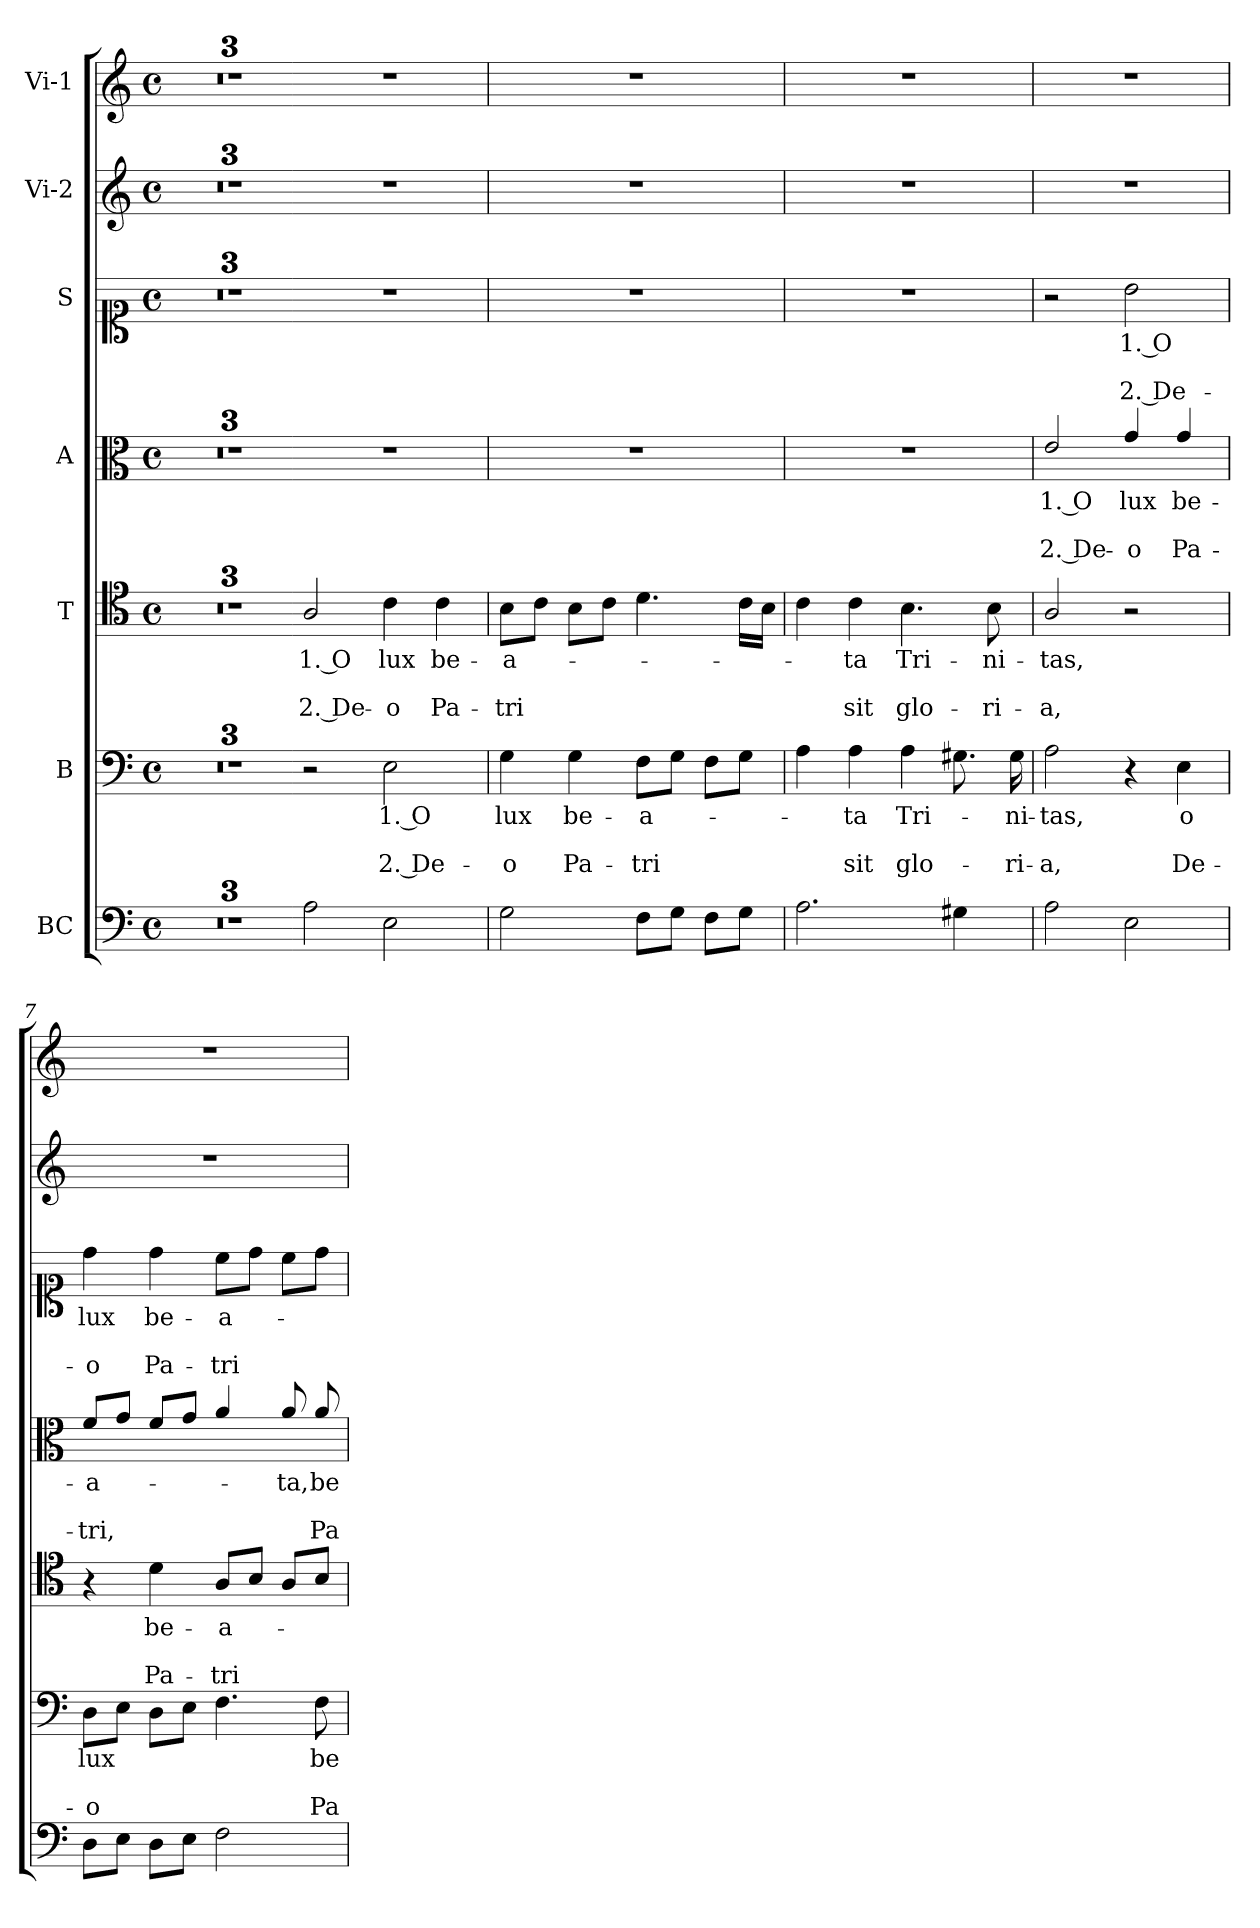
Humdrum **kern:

**kern	**kern	**text	**text	**text	**kern	**text	**text	**text	**kern	**text	**text	**text	**kern	**text	**text	**text	**kern	**kern
*part7	*part6	*part6	*part6	*part6	*part5	*part5	*part5	*part5	*part4	*part4	*part4	*part4	*part3	*part3	*part3	*part3	*part2	*part1
*staff7	*staff6	*staff6	*staff6	*staff6	*staff5	*staff5	*staff5	*staff5	*staff4	*staff4	*staff4	*staff4	*staff3	*staff3	*staff3	*staff3	*staff2	*staff1
*I"BC	*I"B	*	*	*	*I"T	*	*	*	*I"A	*	*	*	*I"S	*	*	*	*I"Vi-2	*I"Vi-1
*clefF4	*clefF4	*	*	*	*clefC4	*	*	*	*clefC3	*	*	*	*clefC1	*	*	*	*clefG2	*clefG2
*k[]	*k[]	*	*	*	*k[]	*	*	*	*k[]	*	*	*	*k[]	*	*	*	*k[]	*k[]
*C:	*C:	*	*	*	*C:	*	*	*	*C:	*	*	*	*C:	*	*	*	*C:	*C:
*M4/4	*M4/4	*	*	*	*M4/4	*	*	*	*M4/4	*	*	*	*M4/4	*	*	*	*M4/4	*M4/4
*met(c)	*met(c)	*	*	*	*met(c)	*	*	*	*met(c)	*	*	*	*met(c)	*	*	*	*met(c)	*met(c)
=1	=1	=1	=1	=1	=1	=1	=1	=1	=1	=1	=1	=1	=1	=1	=1	=1	=1	=1
1ryy	1ryy	.	.	.	1ryy	.	.	.	1ryy	.	.	.	1ryy	.	.	.	1ryy	1ryy
=2	=2	=2	=2	=2	=2	=2	=2	=2	=2	=2	=2	=2	=2	=2	=2	=2	=2	=2
1r	1r	.	.	.	1r	.	.	.	1r	.	.	.	1r	.	.	.	1r	1r
=3	=3	=3	=3	=3	=3	=3	=3	=3	=3	=3	=3	=3	=3	=3	=3	=3	=3	=3
*	*	*	*	*	*clefGv2	*	*	*	*clefG2	*	*	*	*clefG2	*	*	*	*	*
1ryy	1ryy	.	.	.	1ryy	.	.	.	1ryy	.	.	.	1ryy	.	.	.	1ryy	1ryy
=3X1-	=3X1-	=3X1-	=3X1-	=3X1-	=3X1-	=3X1-	=3X1-	=3X1-	=3X1-	=3X1-	=3X1-	=3X1-	=3X1-	=3X1-	=3X1-	=3X1-	=3X1-	=3X1-
!	!	!	!	!	!	!LO:LY:b	!	!LO:LY:b	!	!	!	!	!	!	!	!	!	!
2A\	2r	.	.	.	2A/	1. O	.	2. De-	1r	.	.	.	1r	.	.	.	1r	1r
!	!	!LO:LY:b	!	!LO:LY:b	!	!LO:LY:b	!	!LO:LY:b	!	!	!	!	!	!	!	!	!	!
2E\	2E\	1. O	.	2. De-	4c\	lux	.	-o	.	.	.	.	.	.	.	.	.	.
!	!	!	!	!	!	!LO:LY:b	!	!LO:LY:b	!	!	!	!	!	!	!	!	!	!
.	.	.	.	.	4c\	be-	.	Pa-	.	.	.	.	.	.	.	.	.	.
=4	=4	=4	=4	=4	=4	=4	=4	=4	=4	=4	=4	=4	=4	=4	=4	=4	=4	=4
!	!	!LO:LY:b	!	!LO:LY:b	!	!LO:LY:b	!	!LO:LY:b	!	!	!	!	!	!	!	!	!	!
2G\	4G\	lux	.	-o	8B\L	-a-	.	-tri	1r	.	.	.	1r	.	.	.	1r	1r
.	.	.	.	.	8c\J	.	.	.	.	.	.	.	.	.	.	.	.	.
!	!	!LO:LY:b	!	!LO:LY:b	!	!	!	!	!	!	!	!	!	!	!	!	!	!
.	4G\	be-	.	Pa-	8B\L	.	.	.	.	.	.	.	.	.	.	.	.	.
.	.	.	.	.	8c\J	.	.	.	.	.	.	.	.	.	.	.	.	.
!	!	!LO:LY:b	!	!LO:LY:b	!	!	!	!	!	!	!	!	!	!	!	!	!	!
8F\L	8F\L	-a-	.	-tri	4.d\	.	.	.	.	.	.	.	.	.	.	.	.	.
8G\J	8G\J	.	.	.	.	.	.	.	.	.	.	.	.	.	.	.	.	.
8F\L	8F\L	.	.	.	.	.	.	.	.	.	.	.	.	.	.	.	.	.
8G\J	8G\J	.	.	.	16c\LL	.	.	.	.	.	.	.	.	.	.	.	.	.
.	.	.	.	.	16B\JJ	.	.	.	.	.	.	.	.	.	.	.	.	.
=5	=5	=5	=5	=5	=5	=5	=5	=5	=5	=5	=5	=5	=5	=5	=5	=5	=5	=5
2.A\	4A\	.	.	.	4c\	.	.	.	1r	.	.	.	1r	.	.	.	1r	1r
!	!	!LO:LY:b	!	!LO:LY:b	!	!LO:LY:b	!	!LO:LY:b	!	!	!	!	!	!	!	!	!	!
.	4A\	-ta	.	sit	4c\	-ta	.	sit	.	.	.	.	.	.	.	.	.	.
!	!	!LO:LY:b	!	!LO:LY:b	!	!LO:LY:b	!	!LO:LY:b	!	!	!	!	!	!	!	!	!	!
.	4A\	Tri-	.	glo-	4.B\	Tri-	.	glo-	.	.	.	.	.	.	.	.	.	.
4G#X\	8.G#X\	.	.	.	.	.	.	.	.	.	.	.	.	.	.	.	.	.
!	!	!	!	!	!	!LO:LY:b	!	!LO:LY:b	!	!	!	!	!	!	!	!	!	!
.	.	.	.	.	8B\	-ni-	.	-ri-	.	.	.	.	.	.	.	.	.	.
!	!	!LO:LY:b	!	!LO:LY:b	!	!	!	!	!	!	!	!	!	!	!	!	!	!
.	16G#\	-ni-	.	-ri-	.	.	.	.	.	.	.	.	.	.	.	.	.	.
=6	=6	=6	=6	=6	=6	=6	=6	=6	=6	=6	=6	=6	=6	=6	=6	=6	=6	=6
!	!	!LO:LY:b	!	!LO:LY:b	!	!LO:LY:b	!	!LO:LY:b	!	!LO:LY:b	!	!LO:LY:b	!	!	!	!	!	!
2A\	2A\	-tas,	.	-a,	2A/	-tas,	.	-a,	2e/	1. O	.	2. De-	2r	.	.	.	1r	1r
!	!	!	!	!	!	!	!	!	!	!LO:LY:b	!	!LO:LY:b	!	!LO:LY:b	!	!LO:LY:b	!	!
2E\	4r	.	.	.	2r	.	.	.	4g/	lux	.	-o	2b\	1. O	.	2. De-	.	.
!	!	!LO:LY:b	!	!LO:LY:b	!	!	!	!	!	!LO:LY:b	!	!LO:LY:b	!	!	!	!	!	!
.	4E\	o	.	De-	.	.	.	.	4g/	be-	.	Pa-	.	.	.	.	.	.
=7	=7	=7	=7	=7	=7	=7	=7	=7	=7	=7	=7	=7	=7	=7	=7	=7	=7	=7
!	!	!LO:LY:b	!	!LO:LY:b	!	!	!	!	!	!LO:LY:b	!	!LO:LY:b	!	!LO:LY:b	!	!LO:LY:b	!	!
8D\L	8D\L	lux	.	-o	4r	.	.	.	8f/L	-a-	.	-tri,	4dd\	lux	.	-o	1r	1r
8E\J	8E\J	.	.	.	.	.	.	.	8g/J	.	.	.	.	.	.	.	.	.
!	!	!	!	!	!	!LO:LY:b	!	!LO:LY:b	!	!	!	!	!	!LO:LY:b	!	!LO:LY:b	!	!
8D\L	8D\L	.	.	.	4d\	be-	.	Pa-	8f/L	.	.	.	4dd\	be-	.	Pa-	.	.
8E\J	8E\J	.	.	.	.	.	.	.	8g/J	.	.	.	.	.	.	.	.	.
!	!	!	!	!	!	!LO:LY:b	!	!LO:LY:b	!	!	!	!	!	!LO:LY:b	!	!LO:LY:b	!	!
2F\	4.F\	.	.	.	8A/L	-a-	.	-tri	4a/	.	.	.	8cc\L	-a-	.	-tri	.	.
.	.	.	.	.	8B/J	.	.	.	.	.	.	.	8dd\J	.	.	.	.	.
!	!	!	!	!	!	!	!	!	!	!LO:LY:b	!	!	!	!	!	!	!	!
.	.	.	.	.	8A/L	.	.	.	8a/	-ta,	.	.	8cc\L	.	.	.	.	.
!	!	!LO:LY:b	!	!LO:LY:b	!	!	!	!	!	!LO:LY:b	!	!LO:LY:b	!	!	!	!	!	!
.	8F\	be-	.	Pa-	8B/J	.	.	.	8a/	be-	.	Pa-	8dd\J	.	.	.	.	.
=	=	=	=	=	=	=	=	=	=	=	=	=	=	=	=	=	=	=
*-	*-	*-	*-	*-	*-	*-	*-	*-	*-	*-	*-	*-	*-	*-	*-	*-	*-	*-
